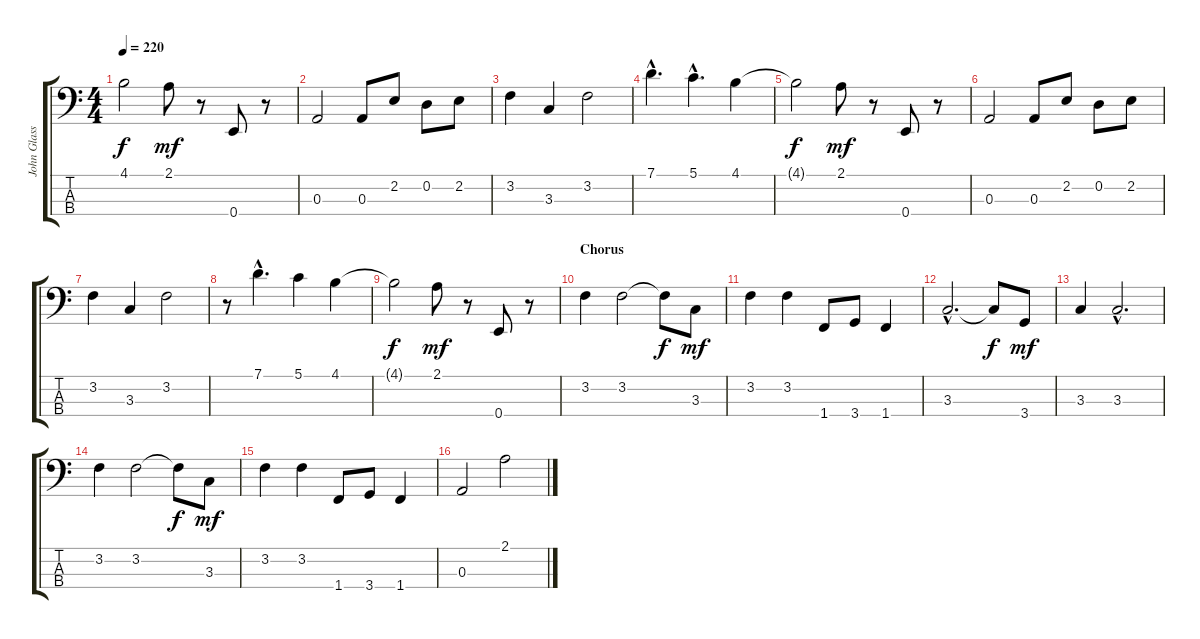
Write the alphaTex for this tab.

\track ("John Glasscock (Bass)" "John Glass") {instrument fretlessbass}
\staff {score tabs}
\tuning (G2 D2 A1 E1) {hide}
\ts (4 4)
\tempo 220
\clef f4
\ks c
4.1{t}.2{dy f} 2.1.8{dy mf} r.8 0.4.8 r.8 |
0.3.2 0.3.8 2.2.8 0.2.8 2.2.8 |
3.2.4 3.3.4 3.2.2 |
7.1{hac}.4{d} 5.1{hac}.4{d} 4.1.4 |
4.1{t}.2{dy f} 2.1.8{dy mf} r.8 0.4.8 r.8 |
0.3.2 0.3.8 2.2.8 0.2.8 2.2.8 |
3.2.4 3.3.4 3.2.2 |
r.8 7.1{hac}.4{d} 5.1.4 4.1.4 |
4.1{t}.2{dy f} 2.1.8{dy mf} r.8 0.4.8 r.8 |
\section ("" "Chorus")
3.2.4 3.2.2 3.2{t}.8{dy f} 3.3.8{dy mf} |
3.2.4 3.2.4 1.4.8 3.4.8 1.4.4 |
3.3{hac}.2{d} 3.3{t}.8{dy f} 3.4.8{dy mf} |
3.3.4 3.3{hac}.2{d} |
3.2.4 3.2.2 3.2{t}.8{dy f} 3.3.8{dy mf} |
3.2.4 3.2.4 1.4.8 3.4.8 1.4.4 |
0.3.2 2.1.2
